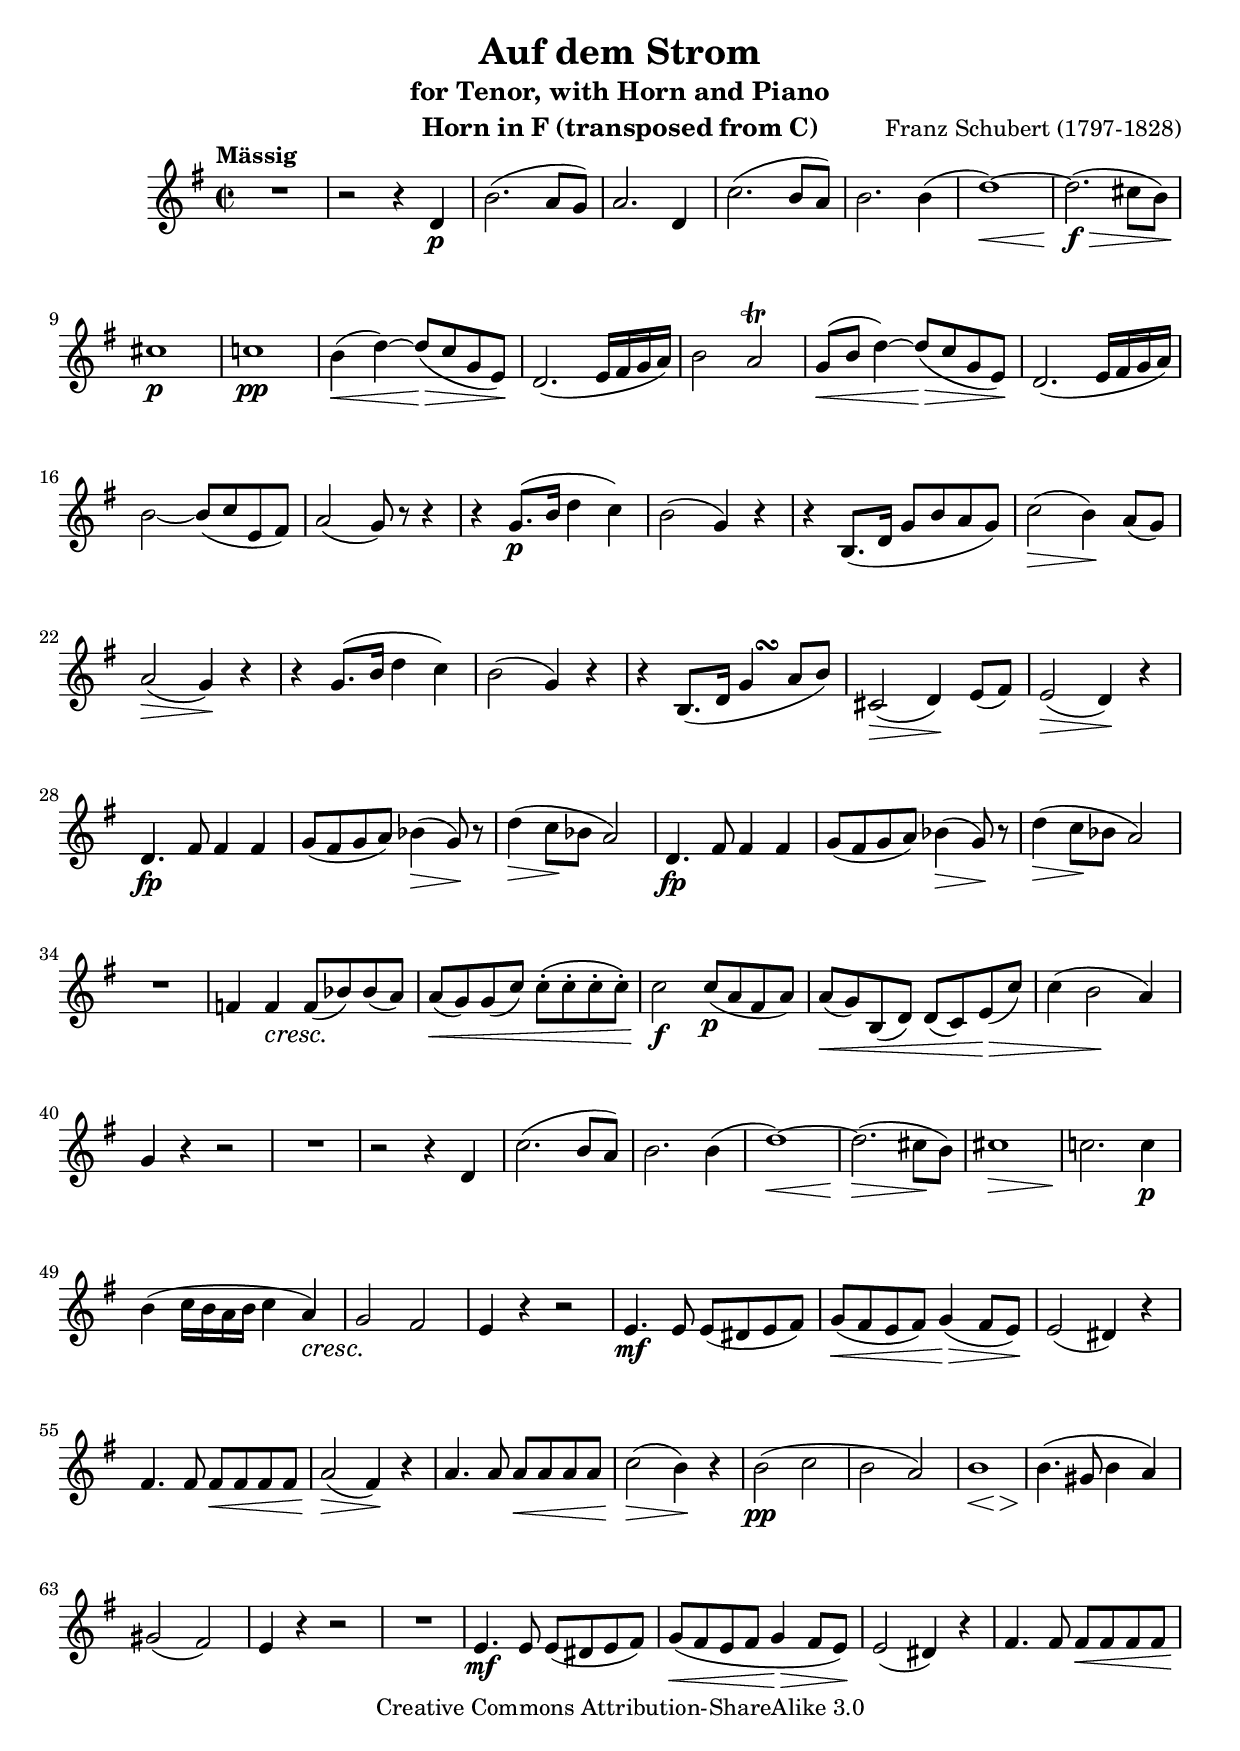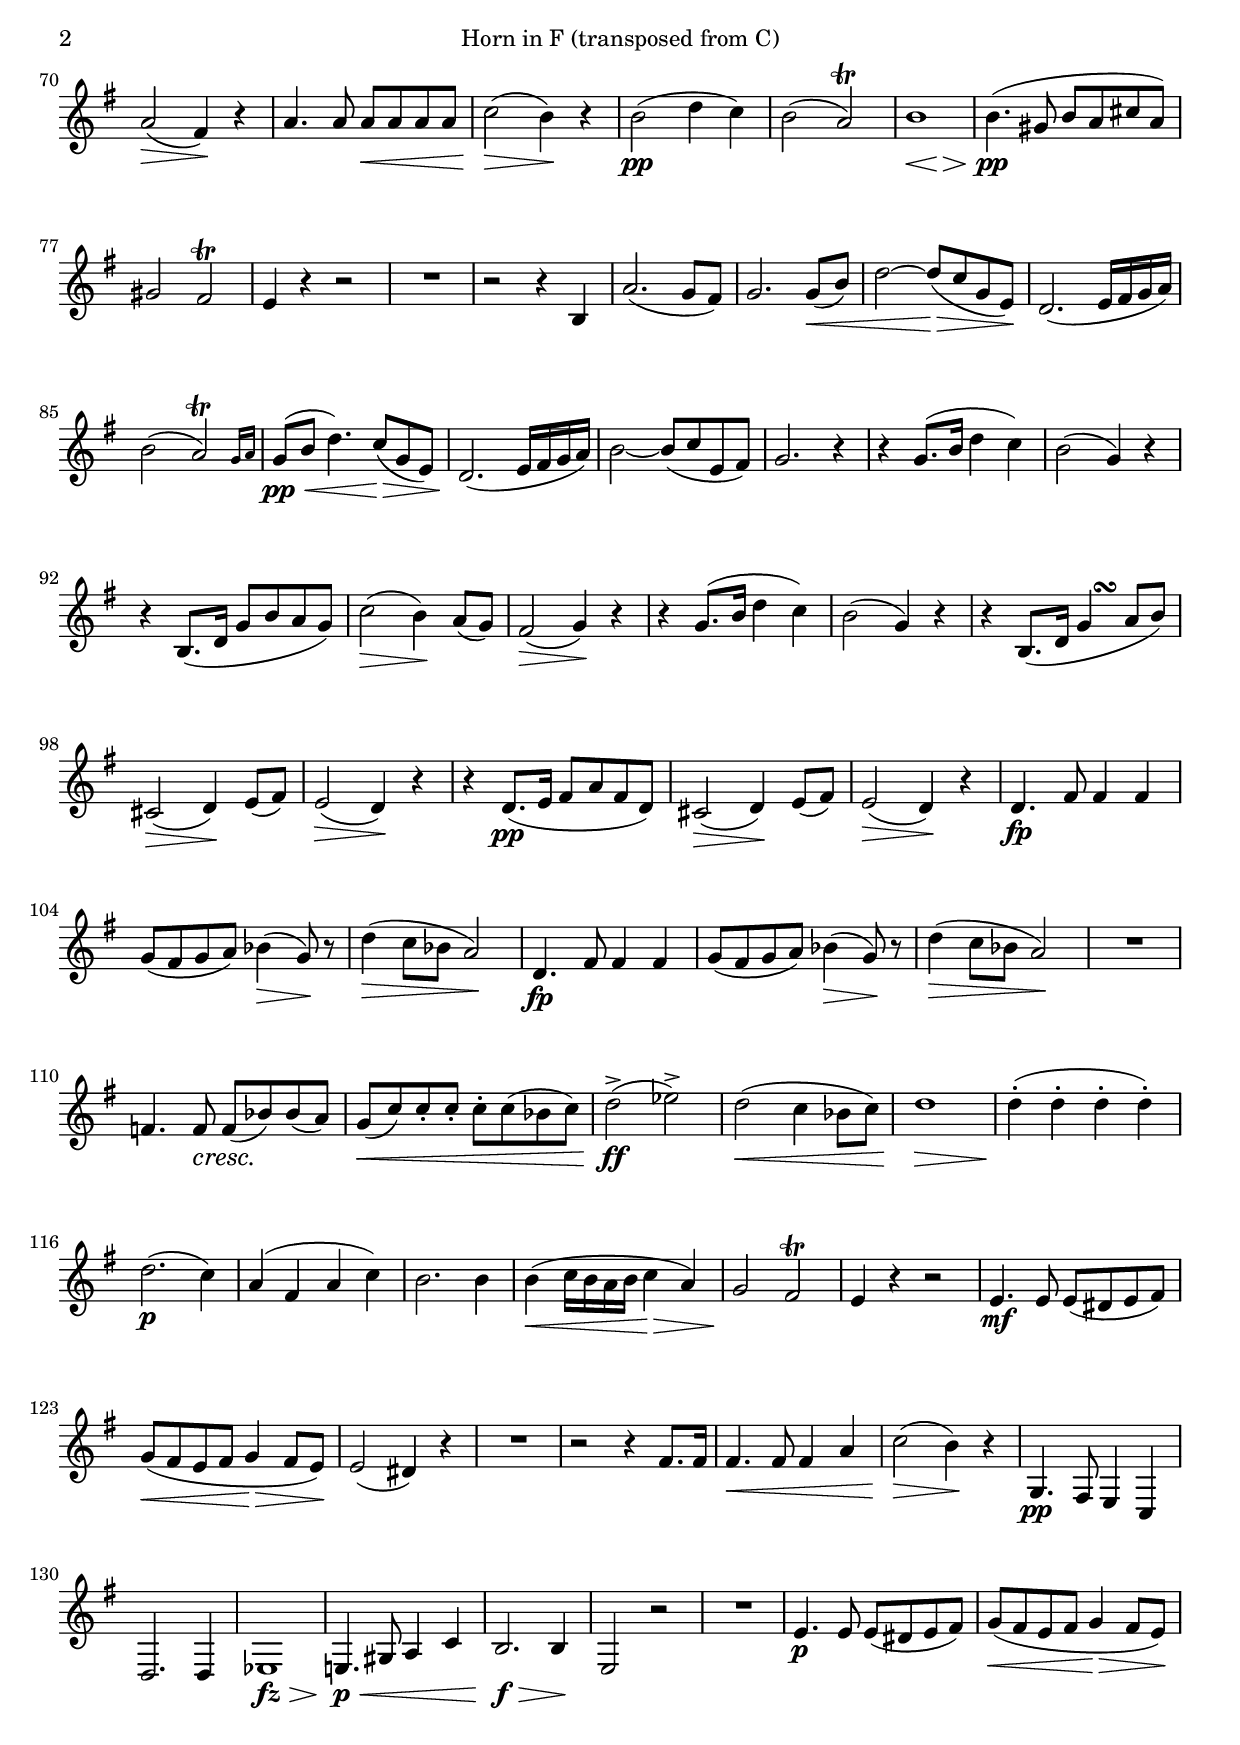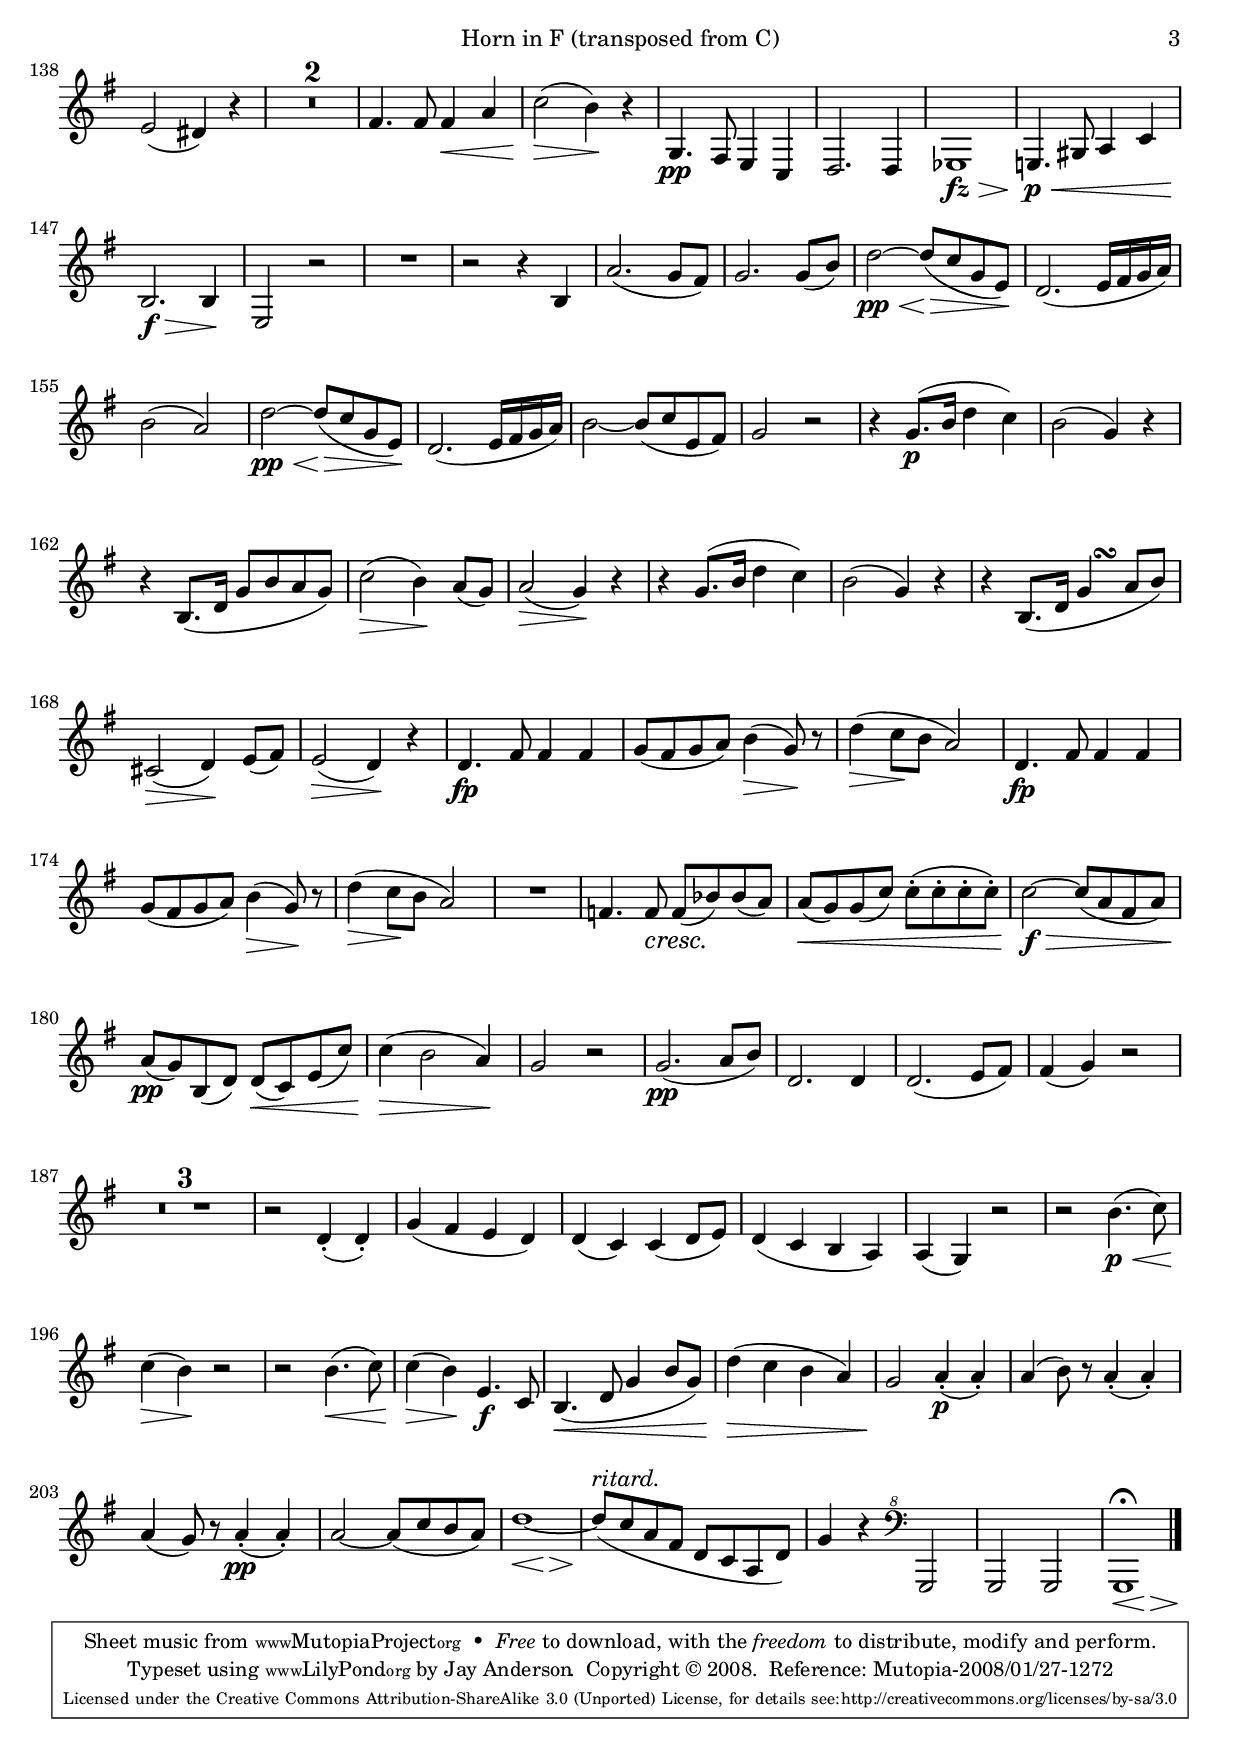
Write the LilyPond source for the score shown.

\version "2.13.49"

\include "defs.ily"
\version "2.13.49"

horn = \relative c''
{
  \transposition e
  R1 |
  r2 r4 g\p |
  e'2.( d8 c) |
  d2. g,4 |
  f'2.( e8 d) |
  e2. e4( |
  g1~)\< |
  g2.(\f\> fis8 e) |
  fis1\p |
  f\pp |
  e4(\< g~) g8(\> f c a)\! |
  g2.( a16 b c d) |
  e2 d\trill |
  c8(\< e g4~) g8(\> f c a)\! |
  g2.( a16 b c d) |
  e2~ e8( f a, b) |
  d2( c8) r r4 |
  r c8.(\p e16 g4 f) |
  e2( c4) r |
  r e,8.( g16 c8 e d c) |
  f2(\> e4)\! d8( c) |
  d2(\> c4)\! r |
  r4 c8.( e16 g4 f) |
  e2( c4) r |
  r e,8.( g16 << c4 {s8 s^\turn} >> d8 e) |
  fis,2(\> g4)\! a8( b) |
  a2(\> g4)\! r |
  \repeat unfold 2
  {
    g4.\fp b8 b4 b |
    c8( b c d) ees4(\> c8)\! r |
    g'4(\> f8\! ees d2) |
  }
  R1 |
  bes4 bes\justCresc bes8( ees) ees( d) |
  d(\< c) c( f) f-.( f-. f-. f-.) |
  f2\f f8(\p d b d) |
  d(\< c) e,( g) g( f) a(\> f') |
  f4( e2\! d4) |
  c4 r r2 |
  R1 |
  r2 r4 g |
  f'2.( e8 d) |
  e2. e4( |
  g1~)\< |
  g2.(\> fis8\! e) |
  fis1\> |
  f2.\! f4\p |
  e( f16 e d e f4 d)\justCresc |
  c2 b |
  a4 r r2 |
  a4.\mf a8 a( gis a b) |
  c(\< b a b) c4(\> b8 a)\! |
  a2( gis4) r |
  b4. b8 b\< b b b |
  d2(\> b4)\! r |
  d4. d8 d\< d d d |
  f2(\> e4)\! r |
  e2(\pp f |
  e d) |
  << e1 {s2\< s\>} >> |
  e4.(\! cis8 e4 d) |
  cis2( b) |
  a4 r r2 |
  R1 |
  a4.\mf a8 a( gis a b) |
  c(\< b a b c4\> b8 a)\! |
  a2( gis4) r |
  b4. b8 b\< b b b |
  d2(\> b4)\! r |
  d4. d8 d\< d d d |
  f2(\> e4)\! r |
  e2(\pp g4 f) |
  e2( d)\trill |
  << e1 {s2\< s\>} >> |
  e4.(\pp cis8 e d fis d) |
  cis2 b\trill |
  a4 r r2 |
  R1 |
  r2 r4 e4 |
  d'2.( c8 b) |
  c2. c8(\< e) |
  g2~ g8(\> f c a)\! |
  g2.( a16 b c d) |
  e2( \afterGrace d)\trill {c16[ d]} |
  c8(\pp\< e g4.) f8(\> c a) |
  g2.(\! a16 b c d) |
  e2~ e8( f a, b) |
  c2. r4 |
  r c8.( e16 g4 f) |
  e2( c4) r |
  r4 e,8.( g16 c8 e d c) |
  f2(\> e4)\! d8( c) |
  b2(\> c4)\! r |
  r c8.( e16 g4 f) |
  e2( c4) r |
  r e,8.( g16 << c4 {s8 s\turn} >> d8 e) |
  fis,2(\> g4)\! a8( b) |
  a2(\> g4)\! r |
  r4 g8.(\pp a16 b8 d b g) |
  fis2(\> g4)\! a8( b) |
  a2(\> g4)\! r |
  \repeat unfold 2
  {
    g4.\fp b8 b4 b |
    c8( b c d) ees4(\> c8)\! r |
    g'4(\> f8 ees d2)\! |
  }
  R1 |
  bes4. bes8\justCresc bes( ees) ees( d) |
  c(\< f) f-. f-. f-. f( ees f) |
  << {g2( aes)} {s4\ff-> s s-> s} >> | %NOTE: decrescendi are written, but accents look better to me here.
  g2(\< f4 ees8 f) |
  g1\> |
  g4-.(\! g-. g-. g-.) |
  g2.(\p f4) |
  d( b d f) |
  e2. e4 e(\< f16 e d e f4\> d) |
  c2\! b\trill |
  a4 r r2 |
  a4.\mf a8 a( gis a b) |
  c(\< b a b c4\> b8 a)\! |
  a2( gis4) r |
  R1 |
  r2 r4 b8. b16 |
  b4.\< b8 b4 d |
  f2(\> e4)\! r |
  c,4.\pp b8 a4 f |
  g2. g4 |
  aes1\fz\> |
  a4.\p\< cis8 d4 f |
  e2.\f\> e4\! |
  a,2 r |
  R1 |
  a'4.\p a8 a( gis a b) |
  c(\< b a b c4\> b8 a)\! |
  a2( gis4) r |
  R1*2 |
  b4. b8 b4\< d |
  f2(\> e4)\! r |
  c,4.\pp b8 a4 f |
  g2. g4 |
  aes1\fz\> |
  a4.\p\< cis8 d4 f |
  e2.\f\> e4\! |
  a,2 r |
  R1 |
  r2 r4 e'4 |
  d'2.( c8 b) |
  c2. c8( e) |
  g2~\pp\< g8(\> f c a)\! |
  g2.( a16 b c d) |
  e2( d) |
  g2~\pp\< g8(\> f c a)\! |
  g2.( a16 b c d) |
  e2~ e8( f a, b) |
  c2 r |
  r4 c8.(\p e16 g4 f) |
  e2( c4) r |
  r e,8.( g16 c8 e d c) |
  f2(\> e4)\! d8( c) |
  d2(\> c4)\! r |
  r4 c8.( e16 g4 f) |
  e2( c4) r |
  r e,8.( g16 << c4 {s8 s^\turn} >> d8 e) |
  fis,2(\> g4)\! a8( b) |
  a2(\> g4)\! r |
  \repeat unfold 2
  {
    g4.\fp b8 b4 b |
    c8( b c d) e4(\> c8)\! r |
    g'4(\> f8\! e d2) |
  }
  R1 |
  bes4. bes8\justCresc bes8( ees) ees( d) |
  d(\< c) c( f) f-.( f-. f-. f-.) |
  f2~\f\> f8( d b d) |
  d(\pp c) e,( g) g(\< f) a( f') |
  f4(\> e2 d4)\! |
  c2 r2 |
  c2.(\pp d8 e) |
  g,2. g4 |
  g2.( a8 b) |
  b4( c) r2 |
  R1*3 |
  r2 g4-.( g-.) |
  c( b a g) |
  g( f) f( g8 a) |
  g4( f e d) |
  d( c) r2 |
  r2 e'4.(\p\< f8) |
  f4(\> e)\! r2 |
  r e4.(\< f8) |
  f4(\> e)\! a,4.\f f8 |
  e4.(\< g8 c4 e8 c) |
  g'4(\> f e d) |
  c2\! d4-.(\p d-.) |
  d4( e8) r d4-.( d-.) |
  d4( c8) r d4-.(\pp d-.) |
  d2~ d8( f e d) |
  << g1~ {s2\< s\>} >> |
  g8(\! f d b g f d g) |
  c4 r \clef "bass^8" c,,2 |
  c c |
  << {c1\fermata} {s2\< s4..\> s16\!} >> |
}


instrument = \markup{Horn in F (transposed from C)}

\include "header.ily"

\score
{
  \new Staff \transpose f c << {\key c \major \horn} \outline >>
}
